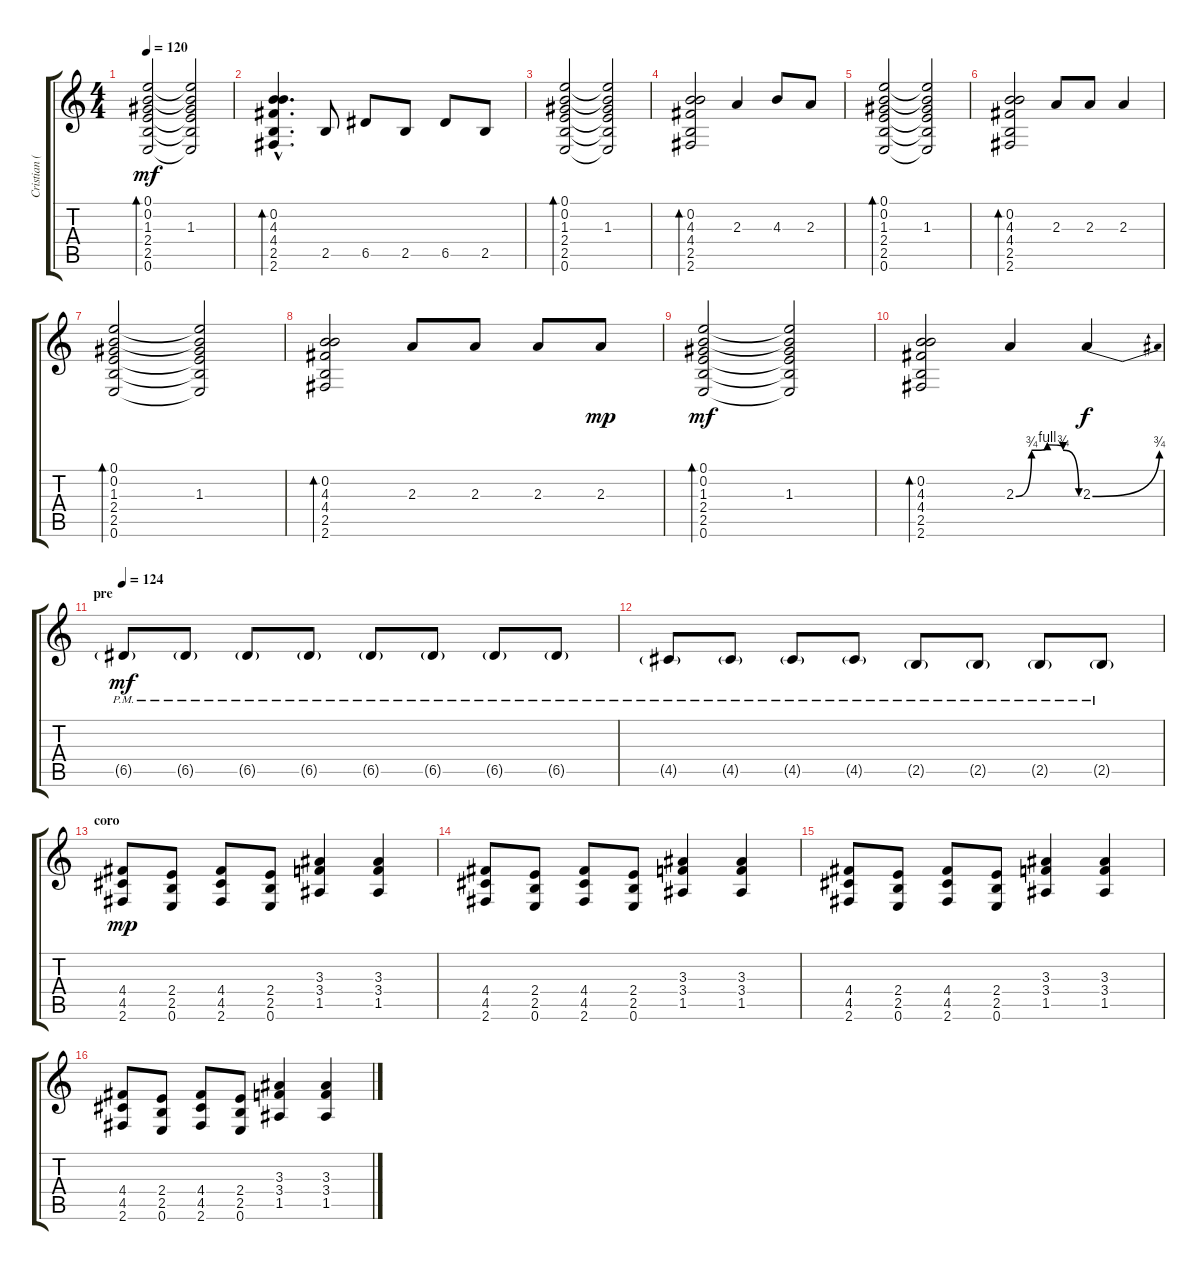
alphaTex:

\track ("Cristian (guitarra)" "Cristian (") {instrument electricguitarclean}
\staff {score tabs}
\tuning (E4 B3 G3 D3 A2 E2) {hide}
\ts (4 4)
\tempo 120
\clef g2
\ks c
(0.1 0.2 1.3 2.4 2.5 0.6).2{bd 120 dy mf} (0.1{t} 0.2{t} 1.3 2.4{t} 2.5{t} 0.6{t}).2 |
(0.2{hac} 4.3{hac} 4.4{hac} 2.5{hac} 2.6{hac}).4{d bd 120} 2.5.8 6.5.8 2.5.8 6.5.8 2.5.8 |
(0.1 0.2 1.3 2.4 2.5 0.6).2{bd 120} (0.1{t} 0.2{t} 1.3 2.4{t} 2.5{t} 0.6{t}).2 |
(0.2 4.3 4.4 2.5 2.6).2{bd 120} 2.3.4 4.3.8 2.3.8 |
(0.1 0.2 1.3 2.4 2.5 0.6).2{bd 120} (0.1{t} 0.2{t} 1.3 2.4{t} 2.5{t} 0.6{t}).2 |
(0.2 4.3 4.4 2.5 2.6).2{bd 120} 2.3.8 2.3.8 2.3.4 |
(0.1 0.2 1.3 2.4 2.5 0.6).2{bd 120} (0.1{t} 0.2{t} 1.3 2.4{t} 2.5{t} 0.6{t}).2 |
(0.2 4.3 4.4 2.5 2.6).2{bd 120} 2.3.8 2.3.8 2.3.8 2.3.8{dy mp} |
(0.1 0.2 1.3 2.4 2.5 0.6).2{bd 120 dy mf} (0.1{t} 0.2{t} 1.3 2.4{t} 2.5{t} 0.6{t}).2 |
(0.2 4.3 4.4 2.5 2.6).2{bd 120} 2.3{be (custom 0 0 15 3 30 4 45 3 60 0)}.4 2.3{be (bend 0 0 60 3)}.4{dy f} |
\section ("" "pre")
\tempo 124
6.5{g pm}.8{dy mf} 6.5{g pm}.8 6.5{g pm}.8 6.5{g pm}.8 6.5{g pm}.8 6.5{g pm}.8 6.5{g pm}.8 6.5{g pm}.8 |
4.5{g pm}.8 4.5{g pm}.8 4.5{g pm}.8 4.5{g pm}.8 2.5{g pm}.8 2.5{g pm}.8 2.5{g pm}.8 2.5{g pm}.8 |
\section ("" "coro")
(4.4 4.5 2.6).8{dy mp} (2.4 2.5 0.6).8 (4.4 4.5 2.6).8 (2.4 2.5 0.6).8 (3.3 3.4 1.5).4 (3.3 3.4 1.5).4 |
(4.4 4.5 2.6).8 (2.4 2.5 0.6).8 (4.4 4.5 2.6).8 (2.4 2.5 0.6).8 (3.3 3.4 1.5).4 (3.3 3.4 1.5).4 |
(4.4 4.5 2.6).8 (2.4 2.5 0.6).8 (4.4 4.5 2.6).8 (2.4 2.5 0.6).8 (3.3 3.4 1.5).4 (3.3 3.4 1.5).4 |
(4.4 4.5 2.6).8 (2.4 2.5 0.6).8 (4.4 4.5 2.6).8 (2.4 2.5 0.6).8 (3.3 3.4 1.5).4 (3.3 3.4 1.5).4
